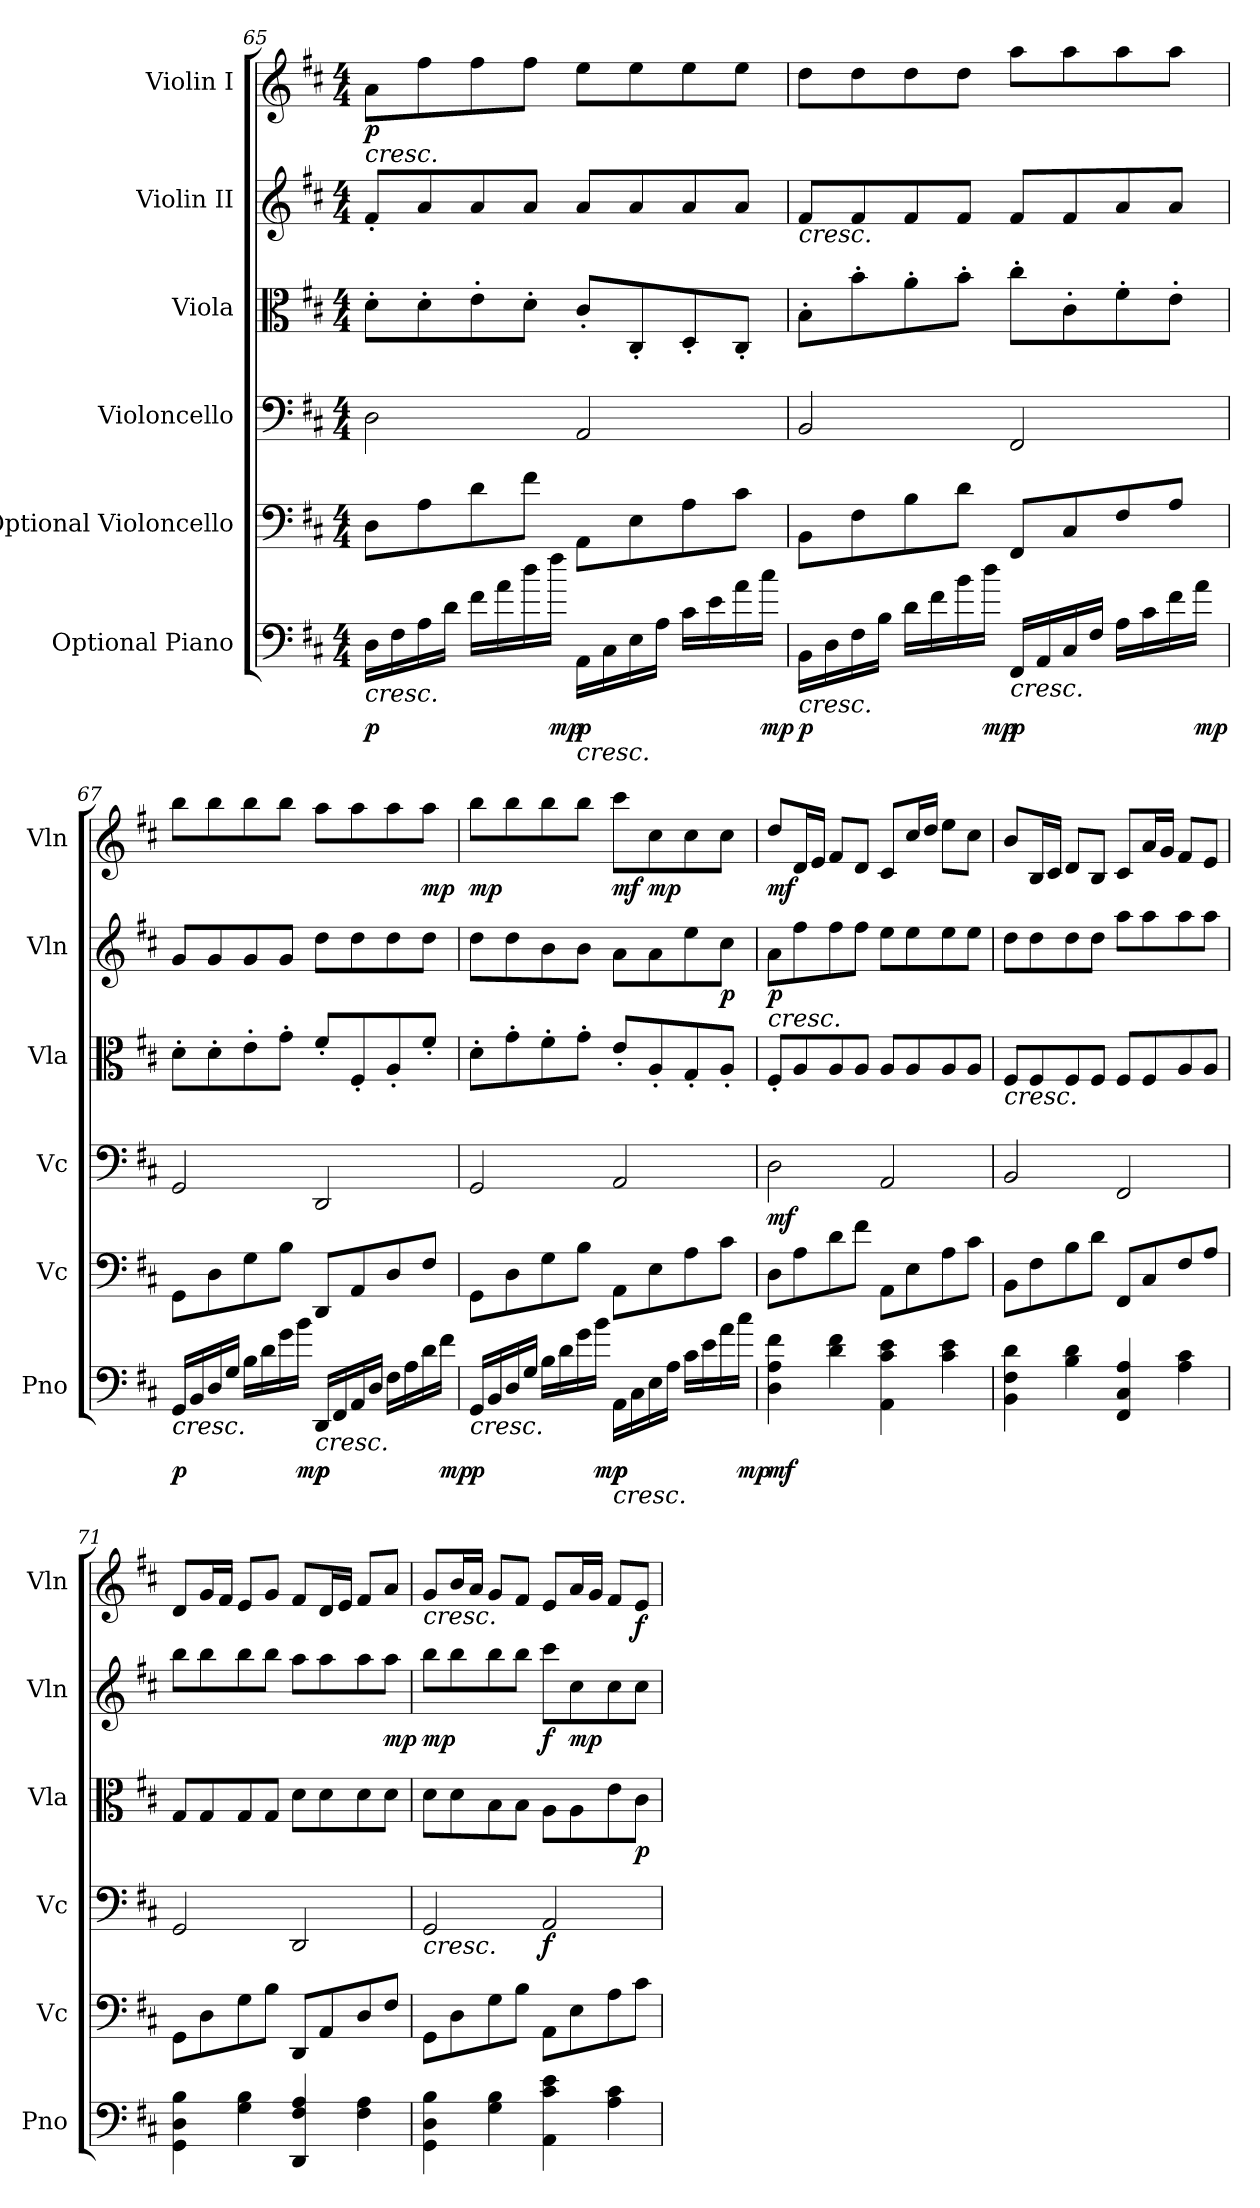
**kern	**dynam	**kern	**kern	**dynam	**kern	**dynam	**kern	**dynam	**kern	**dynam
*part6	*part6	*part5	*part4	*part4	*part3	*part3	*part2	*part2	*part1	*part1
*staff6	*staff6	*staff5	*staff4	*staff4	*staff3	*staff3	*staff2	*staff2	*staff1	*staff1
*I"Optional Piano	*	*I"Optional Violoncello	*I"Violoncello	*	*I"Viola	*	*I"Violin II	*	*I"Violin I	*
*I'Pno	*	*I'Vc	*I'Vc	*	*I'Vla	*	*I'Vln	*	*I'Vln	*
*clefF4	*	*clefF4	*clefF4	*	*clefC3	*	*clefG2	*	*clefG2	*
*k[f#c#]	*	*k[f#c#]	*k[f#c#]	*	*k[f#c#]	*	*k[f#c#]	*	*k[f#c#]	*
*M4/4	*	*M4/4	*M4/4	*	*M4/4	*	*M4/4	*	*M4/4	*
=65	=65	=65	=65	=65	=65	=65	=65	=65	=65	=65
!	!LO:HP:b	!	!	!	!	!	!	!	!	!LO:HP:b
!	!LO:DY:n=1:b	!	!	!	!	!	!	!	!	!LO:DY:n=1:b
16D\LL	< p	8D\L	2D\	.	8d'\L	.	8f#'/L	.	8a\L	< p
16F#\	.	.	.	.	.	.	.	.	.	.
16A\	.	8A\	.	.	8d'\	.	8a/	.	8ff#\	.
16d\JJ	.	.	.	.	.	.	.	.	.	.
16f#\LL	.	8d\	.	.	8e'\	.	8a/	.	8ff#\	.
16a\	.	.	.	.	.	.	.	.	.	.
16dd\	.	8f#\J	.	.	8d'\J	.	8a/J	.	8ff#\J	.
!	!LO:DY:n=2:b	!	!	!	!	!	!	!	!	!
16ff#\JJ	mp	.	.	.	.	.	.	.	.	.
!	!LO:HP:n=1:b	!	!	!	!	!	!	!	!	!
!	!LO:DY:n=3:b	!	!	!	!	!	!	!	!	!
16AA\LL	[ < p	8AA\L	2AA/	.	8c#'/L	.	8a/L	.	8ee\L	.
16C#\	.	.	.	.	.	.	.	.	.	.
16E\	.	8E\	.	.	8C#'/	.	8a/	.	8ee\	.
16A\JJ	.	.	.	.	.	.	.	.	.	.
16c#\LL	.	8A\	.	.	8D'/	.	8a/	.	8ee\	.
16e\	.	.	.	.	.	.	.	.	.	.
16a\	.	8c#\J	.	.	8C#'/J	.	8a/J	.	8ee\J	.
!	!LO:DY:n=4:b	!	!	!	!	!	!	!	!	!
16cc#\JJ	mp	.	.	.	.	.	.	.	.	.
.	[	.	.	.	.	.	.	.	.	.
!!LO:PB:g=z
=66	=66	=66	=66	=66	=66	=66	=66	=66	=66	=66
!	!LO:HP:b	!	!	!	!	!	!	!LO:HP:b	!	!
!	!LO:DY:n=1:b	!	!	!	!	!	!	!	!	!
16BB\LL	< p	8BB\L	2BB/	.	8B'\L	.	8f#/L	<	8dd\L	.
16D\	.	.	.	.	.	.	.	.	.	.
16F#\	.	8F#\	.	.	8b'\	.	8f#/	.	8dd\	.
16B\JJ	.	.	.	.	.	.	.	.	.	.
16d\LL	.	8B\	.	.	8a'\	.	8f#/	.	8dd\	.
16f#\	.	.	.	.	.	.	.	.	.	.
16b\	.	8d\J	.	.	8b'\J	.	8f#/J	.	8dd\J	.
!	!LO:DY:n=2:b	!	!	!	!	!	!	!	!	!
16dd\JJ	mp	.	.	.	.	.	.	.	.	.
!	!LO:HP:n=1:b	!	!	!	!	!	!	!	!	!
!	!LO:DY:n=3:b	!	!	!	!	!	!	!	!	!
16FF#/LL	[ < p	8FF#/L	2FF#/	.	8cc#'\L	.	8f#/L	.	8aa\L	.
16AA/	.	.	.	.	.	.	.	.	.	.
16C#/	.	8C#/	.	.	8c#'\	.	8f#/	.	8aa\	.
16F#/JJ	.	.	.	.	.	.	.	.	.	.
16A\LL	.	8F#/	.	.	8f#'\	.	8a/	.	8aa\	.
16c#\	.	.	.	.	.	.	.	.	.	.
16f#\	.	8A/J	.	.	8e'\J	.	8a/J	.	8aa\J	.
!	!LO:DY:n=4:b	!	!	!	!	!	!	!	!	!
16a\JJ	mp	.	.	.	.	.	.	.	.	.
.	[	.	.	.	.	.	.	.	.	.
=67	=67	=67	=67	=67	=67	=67	=67	=67	=67	=67
!	!LO:HP:b	!	!	!	!	!	!	!	!	!
!	!LO:DY:n=1:b	!	!	!	!	!	!	!	!	!
16GG/LL	< p	8GG\L	2GG/	.	8d'\L	.	8g/L	.	8bb\L	.
16BB/	.	.	.	.	.	.	.	.	.	.
16D/	.	8D\	.	.	8d'\	.	8g/	.	8bb\	.
16G/JJ	.	.	.	.	.	.	.	.	.	.
16B\LL	.	8G\	.	.	8e'\	.	8g/	.	8bb\	.
16d\	.	.	.	.	.	.	.	.	.	.
16g\	.	8B\J	.	.	8g'\J	.	8g/J	.	8bb\J	.
!	!LO:DY:n=2:b	!	!	!	!	!	!	!	!	!
16b\JJ	mp	.	.	.	.	.	.	.	.	.
!	!LO:HP:n=1:b	!	!	!	!	!	!	!	!	!
!	!LO:DY:n=3:b	!	!	!	!	!	!	!	!	!
16DD/LL	[ < p	8DD/L	2DD/	.	8f#'/L	.	8dd\L	.	8aa\L	.
16FF#/	.	.	.	.	.	.	.	.	.	.
16AA/	.	8AA/	.	.	8F#'/	.	8dd\	.	8aa\	.
16D/JJ	.	.	.	.	.	.	.	.	.	.
16F#\LL	.	8D/	.	.	8A'/	.	8dd\	.	8aa\	.
16A\	.	.	.	.	.	.	.	.	.	.
!	!	!	!	!	!	!	!	!	!	!LO:DY:b
16d\	.	8F#/J	.	.	8f#'/J	.	8dd\J	.	8aa\J	mp
!	!LO:DY:n=4:b	!	!	!	!	!	!	!	!	!
16f#\JJ	mp	.	.	.	.	.	.	.	.	.
.	[	.	.	.	.	.	.	.	.	[
!!LO:LB:g=z
=68	=68	=68	=68	=68	=68	=68	=68	=68	=68	=68
!	!LO:HP:b	!	!	!	!	!	!	!	!	!
!	!LO:DY:n=1:b	!	!	!	!	!	!	!	!	!LO:DY:b
16GG/LL	< p	8GG\L	2GG/	.	8d'\L	.	8dd\L	.	8bb\L	mp
16BB/	.	.	.	.	.	.	.	.	.	.
16D/	.	8D\	.	.	8g'\	.	8dd\	.	8bb\	.
16G/JJ	.	.	.	.	.	.	.	.	.	.
16B\LL	.	8G\	.	.	8f#'\	.	8b\	.	8bb\	.
16d\	.	.	.	.	.	.	.	.	.	.
16g\	.	8B\J	.	.	8g'\J	.	8b\J	.	8bb\J	.
!	!LO:DY:n=2:b	!	!	!	!	!	!	!	!	!
16b\JJ	mp	.	.	.	.	.	.	.	.	.
!	!LO:HP:n=1:b	!	!	!	!	!	!	!	!	!
!	!LO:DY:n=3:b	!	!	!	!	!	!	!	!	!LO:DY:b
16AA\LL	[ < p	8AA\L	2AA/	.	8e'/L	.	8a\L	.	8ccc#\L	mf
16C#\	.	.	.	.	.	.	.	.	.	.
!	!	!	!	!	!	!	!	!	!	!LO:DY:b
16E\	.	8E\	.	.	8A'/	.	8a\	.	8cc#\	mp
16A\JJ	.	.	.	.	.	.	.	.	.	.
16c#\LL	.	8A\	.	.	8G'/	.	8ee\	.	8cc#\	.
16e\	.	.	.	.	.	.	.	.	.	.
!	!	!	!	!	!	!	!	!LO:DY:b	!	!
16a\	.	8c#\J	.	.	8A'/J	.	8cc#\J	p	8cc#\J	.
!	!LO:DY:n=4:b	!	!	!	!	!	!	!	!	!
16cc#\JJ	mp	.	.	.	.	.	.	.	.	.
.	[	.	.	.	.	.	.	[	.	.
=69	=69	=69	=69	=69	=69	=69	=69	=69	=69	=69
!	!LO:DY:b	!	!	!LO:DY:b	!	!	!	!LO:HP:b	!	!
!	!	!	!	!	!	!	!	!LO:DY:n=1:b	!	!LO:DY:b
4D\ 4A\ 4f#\	mf	8D\L	2D\	mf	8F#'/L	.	8a\L	< p	8dd/L	mf
.	.	8A\	.	.	8A/	.	8ff#\	.	16d/L	.
.	.	.	.	.	.	.	.	.	16e/JJ	.
4d\ 4f#\	.	8d\	.	.	8A/	.	8ff#\	.	8f#/L	.
.	.	8f#\J	.	.	8A/J	.	8ff#\J	.	8d/J	.
4AA\ 4c#\ 4e\	.	8AA\L	2AA/	.	8A/L	.	8ee\L	.	8c#/L	.
.	.	8E\	.	.	8A/	.	8ee\	.	16cc#/L	.
.	.	.	.	.	.	.	.	.	16dd/JJ	.
4c#\ 4e\	.	8A\	.	.	8A/	.	8ee\	.	8ee\L	.
.	.	8c#\J	.	.	8A/J	.	8ee\J	.	8cc#\J	.
=70	=70	=70	=70	=70	=70	=70	=70	=70	=70	=70
!	!	!	!	!	!	!LO:HP:b	!	!	!	!
4BB\ 4F#\ 4d\	.	8BB\L	2BB/	.	8F#/L	<	8dd\L	.	8b/L	.
.	.	8F#\	.	.	8F#/	.	8dd\	.	16B/L	.
.	.	.	.	.	.	.	.	.	16c#/JJ	.
4B\ 4d\	.	8B\	.	.	8F#/	.	8dd\	.	8d/L	.
.	.	8d\J	.	.	8F#/J	.	8dd\J	.	8B/J	.
4FF#/ 4C#/ 4A/	.	8FF#/L	2FF#/	.	8F#/L	.	8aa\L	.	8c#/L	.
.	.	8C#/	.	.	8F#/	.	8aa\	.	16a/L	.
.	.	.	.	.	.	.	.	.	16g/JJ	.
4A\ 4c#\	.	8F#/	.	.	8A/	.	8aa\	.	8f#/L	.
.	.	8A/J	.	.	8A/J	.	8aa\J	.	8e/J	.
!!LO:PB:g=z
=71	=71	=71	=71	=71	=71	=71	=71	=71	=71	=71
4GG\ 4D\ 4B\	.	8GG\L	2GG/	.	8G/L	.	8bb\L	.	8d/L	.
.	.	8D\	.	.	8G/	.	8bb\	.	16g/L	.
.	.	.	.	.	.	.	.	.	16f#/JJ	.
4G\ 4B\	.	8G\	.	.	8G/	.	8bb\	.	8e/L	.
.	.	8B\J	.	.	8G/J	.	8bb\J	.	8g/J	.
4DD/ 4F#/ 4A/	.	8DD/L	2DD/	.	8d\L	.	8aa\L	.	8f#/L	.
.	.	8AA/	.	.	8d\	.	8aa\	.	16d/L	.
.	.	.	.	.	.	.	.	.	16e/JJ	.
4F#\ 4A\	.	8D/	.	.	8d\	.	8aa\	.	8f#/L	.
!	!	!	!	!	!	!	!	!LO:DY:b	!	!
.	.	8F#/J	.	.	8d\J	.	8aa\J	mp	8a/J	.
.	.	.	.	.	.	.	.	[	.	.
=72	=72	=72	=72	=72	=72	=72	=72	=72	=72	=72
!	!	!	!	!LO:HP:b	!	!	!	!LO:DY:b	!	!LO:HP:b
4GG\ 4D\ 4B\	.	8GG\L	2GG/	<	8d\L	.	8bb\L	mp	8g/L	<
.	.	8D\	.	.	8d\	.	8bb\	.	16b/L	.
.	.	.	.	.	.	.	.	.	16a/JJ	.
4G\ 4B\	.	8G\	.	.	8B\	.	8bb\	.	8g/L	.
.	.	8B\J	.	.	8B\J	.	8bb\J	.	8f#/J	.
!	!	!	!	!LO:DY:b	!	!	!	!LO:DY:b	!	!
4AA\ 4c#\ 4e\	.	8AA\L	2AA/	f	8A\L	.	8ccc#\L	f	8e/L	.
!	!	!	!	!	!	!	!	!LO:DY:b	!	!
.	.	8E\	.	.	8A\	.	8cc#\	mp	16a/L	.
.	.	.	.	.	.	.	.	.	16g/JJ	.
4A\ 4c#\	.	8A\	.	.	8e\	.	8cc#\	.	8f#/L	.
!	!	!	!	!	!	!LO:DY:b	!	!	!	!LO:DY:b
.	.	8c#\J	.	.	8c#\J	p	8cc#\J	.	8e/J	f
.	.	.	.	[	.	[	.	.	.	[
=	=	=	=	=	=	=	=	=	=	=
*-	*-	*-	*-	*-	*-	*-	*-	*-	*-	*-
